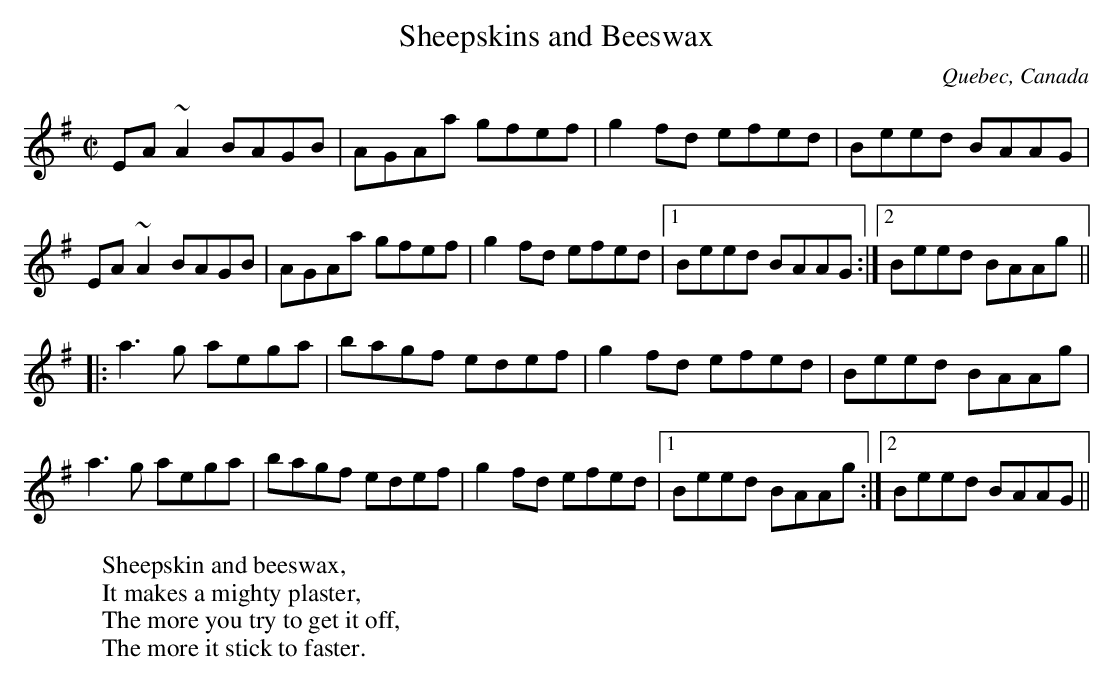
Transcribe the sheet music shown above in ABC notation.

X:1
T:Sheepskins and Beeswax
O:Quebec, Canada
M:C|
L:1/8
K:Ador
EA~A2 BAGB | AGAa gfef | g2fd efed | Beed BAAG |
EA~A2 BAGB | AGAa gfef | g2fd efed |1 Beed BAAG :|2 Beed BAAg ||
|: a3g aega | bagf edef | g2fd efed | Beed BAAg |
a3g aega | bagf edef | g2fd efed |1 Beed BAAg :|2 Beed BAAG ||
W:Sheepskin and beeswax,
W:It makes a mighty plaster,
W:The more you try to get it off,
W:The more it stick to faster.
